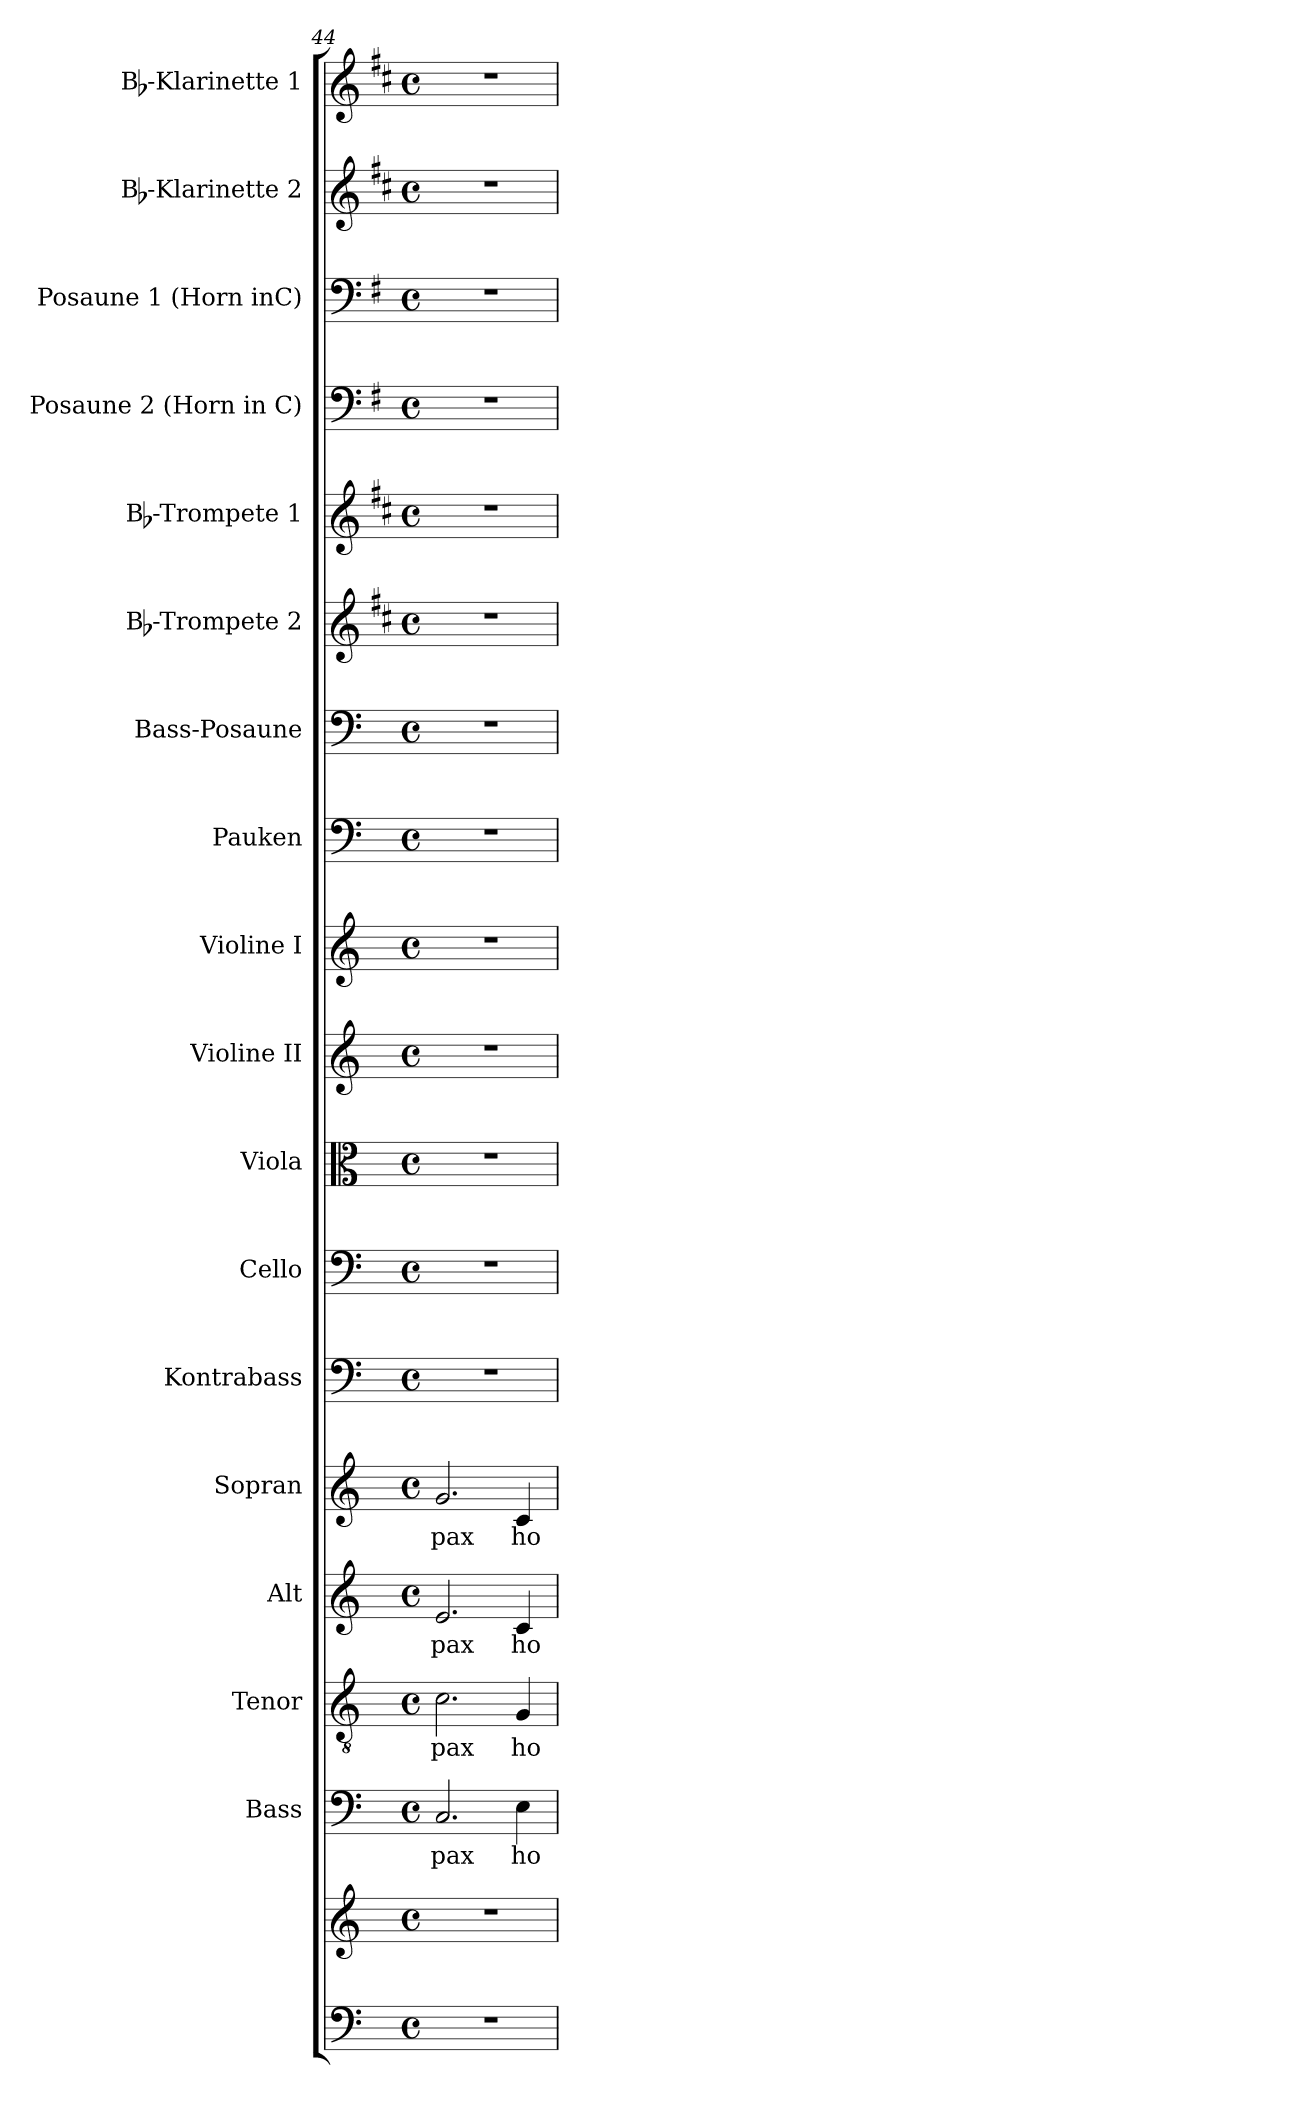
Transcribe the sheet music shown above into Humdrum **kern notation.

**kern	**kern	**kern	**text	**kern	**text	**kern	**text	**kern	**text	**kern	**kern	**kern	**kern	**kern	**kern	**kern	**kern	**kern	**kern	**kern	**kern	**kern
*part18	*part18	*part17	*part17	*part16	*part16	*part15	*part15	*part14	*part14	*part13	*part12	*part11	*part10	*part9	*part8	*part7	*part6	*part5	*part4	*part3	*part2	*part1
*staff19	*staff18	*staff17	*staff17	*staff16	*staff16	*staff15	*staff15	*staff14	*staff14	*staff13	*staff12	*staff11	*staff10	*staff9	*staff8	*staff7	*staff6	*staff5	*staff4	*staff3	*staff2	*staff1
*	*	*I"Bass	*	*I"Tenor	*	*I"Alt	*	*I"Sopran	*	*I"Kontrabass	*I"Cello	*I"Viola	*I"Violine II	*I"Violine I	*I"Pauken	*I"Bass-Posaune	*I"Bb-Trompete 2	*I"Bb-Trompete 1	*I"Posaune 2 (Horn in C)	*I"Posaune 1 (Horn inC)	*I"Bb-Klarinette 2	*I"Bb-Klarinette 1
*	*	*I'B.	*	*I'T.	*	*I'A.	*	*I'S.	*	*I'Kb.	*	*I'Vla.	*I'Vl. II	*I'Vl. I	*I'Pk.	*I'B-Pos.	*I'Bb Trp. 2	*I'Bb Trp. 1	*I'Pos. 2	*I'Pos. 1	*I'Bb Kl. 2	*I'Bb Kl. 1
*clefF4	*clefG2	*clefF4	*	*clefGv2	*	*clefG2	*	*clefG2	*	*clefF4	*clefF4	*clefC3	*clefG2	*clefG2	*clefF4	*clefF4	*clefG2	*clefG2	*clefF4	*clefF4	*clefG2	*clefG2
*	*	*	*	*	*	*	*	*	*	*ITrd7c12	*	*	*	*	*	*	*ITrd1c2	*ITrd1c2	*ITrd4c7	*ITrd4c7	*ITrd1c2	*ITrd1c2
*k[]	*k[]	*k[]	*	*k[]	*	*k[]	*	*k[]	*	*k[]	*k[]	*k[]	*k[]	*k[]	*k[]	*k[]	*k[]	*k[]	*k[]	*k[]	*k[]	*k[]
*C:	*C:	*C:	*	*C:	*	*C:	*	*C:	*	*C:	*C:	*C:	*C:	*C:	*C:	*C:	*C:	*C:	*C:	*C:	*C:	*C:
*M4/4	*M4/4	*M4/4	*	*M4/4	*	*M4/4	*	*M4/4	*	*M4/4	*M4/4	*M4/4	*M4/4	*M4/4	*M4/4	*M4/4	*M4/4	*M4/4	*M4/4	*M4/4	*M4/4	*M4/4
*met(c)	*met(c)	*met(c)	*	*met(c)	*	*met(c)	*	*met(c)	*	*met(c)	*met(c)	*met(c)	*met(c)	*met(c)	*met(c)	*met(c)	*met(c)	*met(c)	*met(c)	*met(c)	*met(c)	*met(c)
=44	=44	=44	=44	=44	=44	=44	=44	=44	=44	=44	=44	=44	=44	=44	=44	=44	=44	=44	=44	=44	=44	=44
!	!	!	!LO:LY:b	!	!LO:LY:b	!	!LO:LY:b	!	!LO:LY:b	!	!	!	!	!	!	!	!	!	!	!	!	!
1r	1r	2.C/	pax	2.c\	pax	2.e/	pax	2.g/	pax	1r	1r	1r	1r	1r	1r	1r	1r	1r	1r	1r	1r	1r
!	!	!	!LO:LY:b	!	!LO:LY:b	!	!LO:LY:b	!	!LO:LY:b	!	!	!	!	!	!	!	!	!	!	!	!	!
.	.	4E\	ho-	4G/	ho-	4c/	ho-	4c/	ho-	.	.	.	.	.	.	.	.	.	.	.	.	.
=	=	=	=	=	=	=	=	=	=	=	=	=	=	=	=	=	=	=	=	=	=	=
*-	*-	*-	*-	*-	*-	*-	*-	*-	*-	*-	*-	*-	*-	*-	*-	*-	*-	*-	*-	*-	*-	*-
